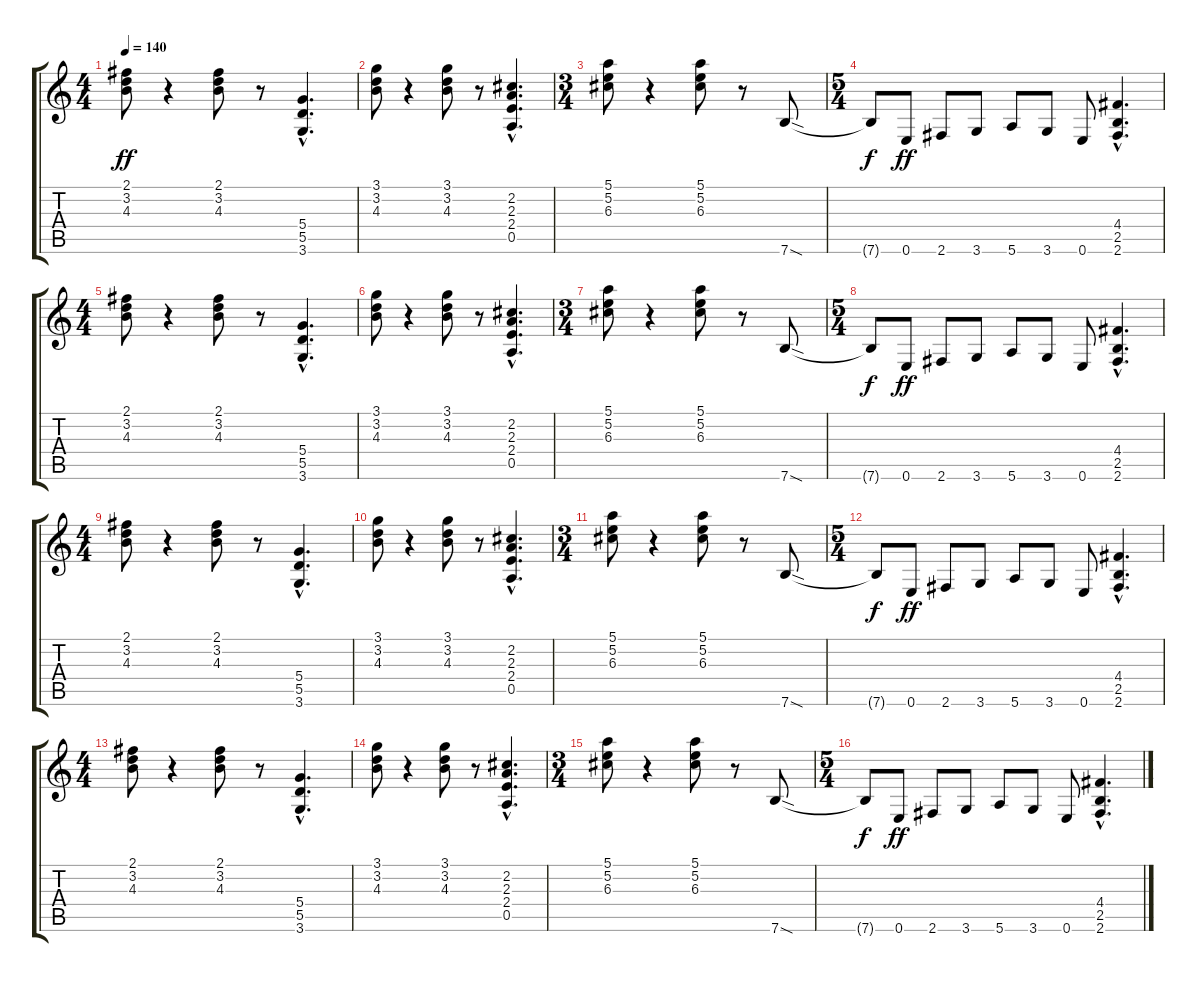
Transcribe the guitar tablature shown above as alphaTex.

\track "" {instrument distortionguitar}
\staff {score tabs}
\tuning (E4 B3 G3 D3 A2 E2) {hide}
\ts (4 4)
\tempo 140
\clef g2
\ks c
(2.1 3.2 4.3).8{dy ff} r.4 (2.1 3.2 4.3).8 r.8 (5.4{hac} 5.5{hac} 3.6{hac}).4{d} |
(3.1 3.2 4.3).8 r.4 (3.1 3.2 4.3).8 r.8 (2.2{hac} 2.3{hac} 2.4{hac} 0.5{hac}).4{d} |
\ts (3 4)
(5.1 5.2 6.3).8 r.4 (5.1 5.2 6.3).8 r.8 7.6{sod}.8 |
\ts (5 4)
7.6{t}.8{dy f} 0.6.8{dy ff} 2.6.8 3.6.8 5.6.8 3.6.8 0.6.8 (4.4{hac} 2.5{hac} 2.6{hac}).4{d} |
\ts (4 4)
(2.1 3.2 4.3).8 r.4 (2.1 3.2 4.3).8 r.8 (5.4{hac} 5.5{hac} 3.6{hac}).4{d} |
(3.1 3.2 4.3).8 r.4 (3.1 3.2 4.3).8 r.8 (2.2{hac} 2.3{hac} 2.4{hac} 0.5{hac}).4{d} |
\ts (3 4)
(5.1 5.2 6.3).8 r.4 (5.1 5.2 6.3).8 r.8 7.6{sod}.8 |
\ts (5 4)
7.6{t}.8{dy f} 0.6.8{dy ff} 2.6.8 3.6.8 5.6.8 3.6.8 0.6.8 (4.4{hac} 2.5{hac} 2.6{hac}).4{d} |
\ts (4 4)
(2.1 3.2 4.3).8 r.4 (2.1 3.2 4.3).8 r.8 (5.4{hac} 5.5{hac} 3.6{hac}).4{d} |
(3.1 3.2 4.3).8 r.4 (3.1 3.2 4.3).8 r.8 (2.2{hac} 2.3{hac} 2.4{hac} 0.5{hac}).4{d} |
\ts (3 4)
(5.1 5.2 6.3).8 r.4 (5.1 5.2 6.3).8 r.8 7.6{sod}.8 |
\ts (5 4)
7.6{t}.8{dy f} 0.6.8{dy ff} 2.6.8 3.6.8 5.6.8 3.6.8 0.6.8 (4.4{hac} 2.5{hac} 2.6{hac}).4{d} |
\ts (4 4)
(2.1 3.2 4.3).8 r.4 (2.1 3.2 4.3).8 r.8 (5.4{hac} 5.5{hac} 3.6{hac}).4{d} |
(3.1 3.2 4.3).8 r.4 (3.1 3.2 4.3).8 r.8 (2.2{hac} 2.3{hac} 2.4{hac} 0.5{hac}).4{d} |
\ts (3 4)
(5.1 5.2 6.3).8 r.4 (5.1 5.2 6.3).8 r.8 7.6{sod}.8 |
\ts (5 4)
7.6{t}.8{dy f} 0.6.8{dy ff} 2.6.8 3.6.8 5.6.8 3.6.8 0.6.8 (4.4{hac} 2.5{hac} 2.6{hac}).4{d}
